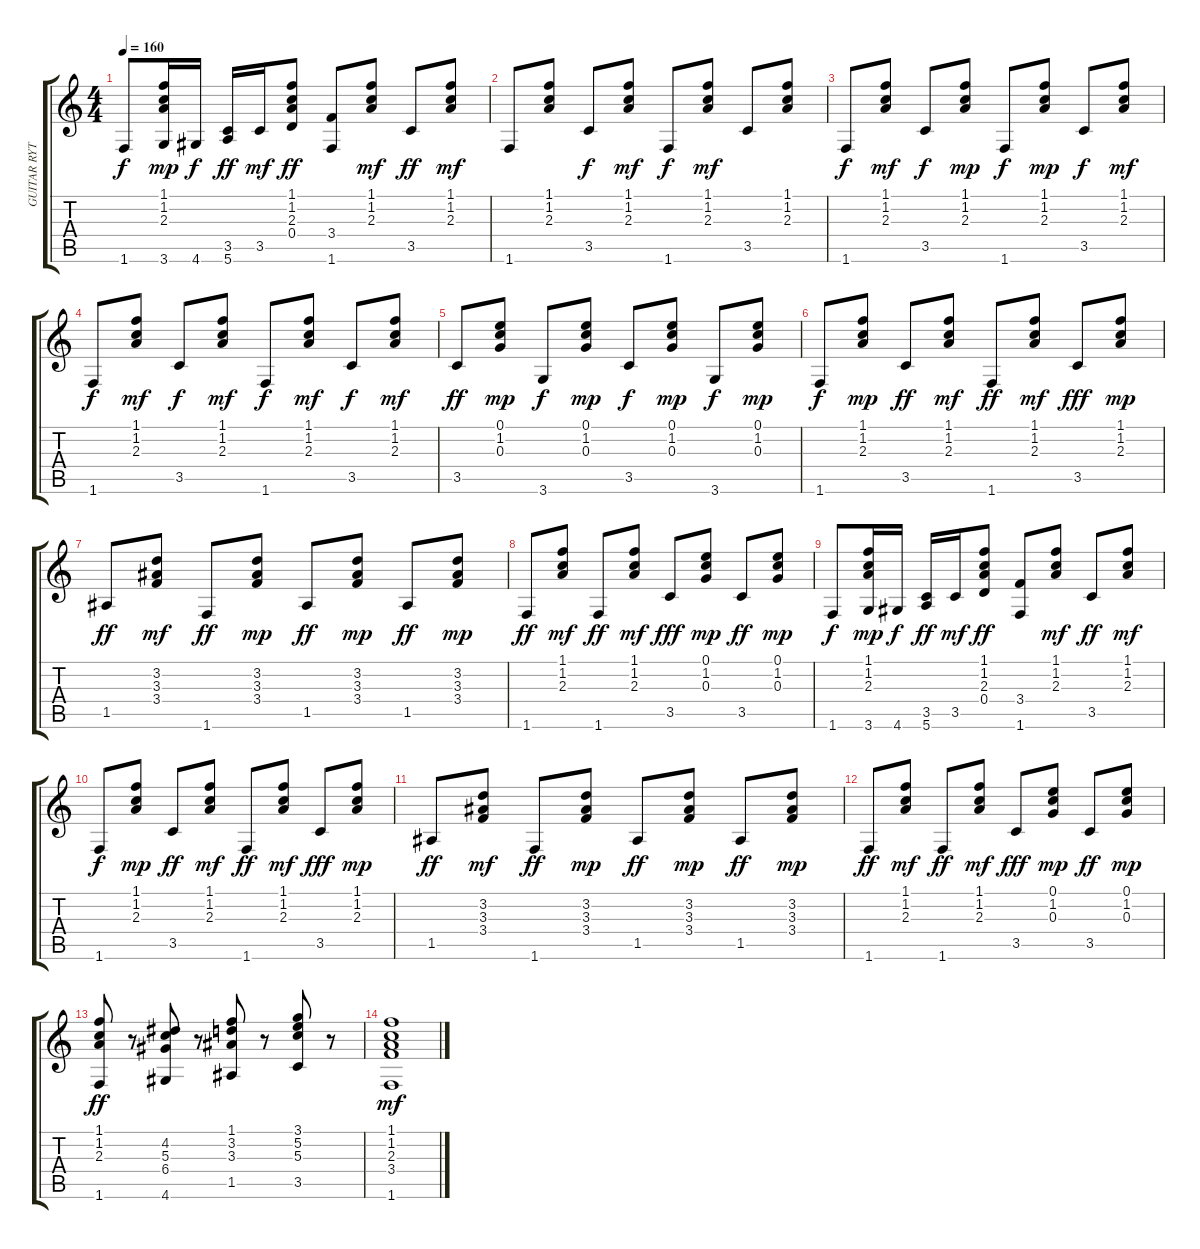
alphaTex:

\track ("GUITAR RYTHMN" "GUITAR RYT") {instrument acousticguitarsteel}
\staff {score tabs}
\tuning (E4 B3 G3 D3 A2 E2) {hide}
\ts (4 4)
\tempo 160
\clef g2
\ks c
1.6.8{dy f} (1.1 1.2 2.3 3.6).16{dy mp} 4.6.16{dy f} (3.5 5.6).16{dy ff} 3.5.16{dy mf} (1.1 1.2 2.3 0.4).8{dy ff} (3.4 1.6).8 (1.1 1.2 2.3).8{dy mf} 3.5.8{dy ff} (1.1 1.2 2.3).8{dy mf} |
1.6.8 (1.1 1.2 2.3).8 3.5.8{dy f} (1.1 1.2 2.3).8{dy mf} 1.6.8{dy f} (1.1 1.2 2.3).8{dy mf} 3.5.8 (1.1 1.2 2.3).8 |
1.6.8{dy f} (1.1 1.2 2.3).8{dy mf} 3.5.8{dy f} (1.1 1.2 2.3).8{dy mp} 1.6.8{dy f} (1.1 1.2 2.3).8{dy mp} 3.5.8{dy f} (1.1 1.2 2.3).8{dy mf} |
1.6.8{dy f} (1.1 1.2 2.3).8{dy mf} 3.5.8{dy f} (1.1 1.2 2.3).8{dy mf} 1.6.8{dy f} (1.1 1.2 2.3).8{dy mf} 3.5.8{dy f} (1.1 1.2 2.3).8{dy mf} |
3.5.8{dy ff} (0.1 1.2 0.3).8{dy mp} 3.6.8{dy f} (0.1 1.2 0.3).8{dy mp} 3.5.8{dy f} (0.1 1.2 0.3).8{dy mp} 3.6.8{dy f} (0.1 1.2 0.3).8{dy mp} |
1.6.8{dy f} (1.1 1.2 2.3).8{dy mp} 3.5.8{dy ff} (1.1 1.2 2.3).8{dy mf} 1.6.8{dy ff} (1.1 1.2 2.3).8{dy mf} 3.5.8{dy fff} (1.1 1.2 2.3).8{dy mp} |
1.5.8{dy ff} (3.2 3.3 3.4).8{dy mf} 1.6.8{dy ff} (3.2 3.3 3.4).8{dy mp} 1.5.8{dy ff} (3.2 3.3 3.4).8{dy mp} 1.5.8{dy ff} (3.2 3.3 3.4).8{dy mp} |
1.6.8{dy ff} (1.1 1.2 2.3).8{dy mf} 1.6.8{dy ff} (1.1 1.2 2.3).8{dy mf} 3.5.8{dy fff} (0.1 1.2 0.3).8{dy mp} 3.5.8{dy ff} (0.1 1.2 0.3).8{dy mp} |
1.6.8{dy f} (1.1 1.2 2.3 3.6).16{dy mp} 4.6.16{dy f} (3.5 5.6).16{dy ff} 3.5.16{dy mf} (1.1 1.2 2.3 0.4).8{dy ff} (3.4 1.6).8 (1.1 1.2 2.3).8{dy mf} 3.5.8{dy ff} (1.1 1.2 2.3).8{dy mf} |
1.6.8{dy f} (1.1 1.2 2.3).8{dy mp} 3.5.8{dy ff} (1.1 1.2 2.3).8{dy mf} 1.6.8{dy ff} (1.1 1.2 2.3).8{dy mf} 3.5.8{dy fff} (1.1 1.2 2.3).8{dy mp} |
1.5.8{dy ff} (3.2 3.3 3.4).8{dy mf} 1.6.8{dy ff} (3.2 3.3 3.4).8{dy mp} 1.5.8{dy ff} (3.2 3.3 3.4).8{dy mp} 1.5.8{dy ff} (3.2 3.3 3.4).8{dy mp} |
1.6.8{dy ff} (1.1 1.2 2.3).8{dy mf} 1.6.8{dy ff} (1.1 1.2 2.3).8{dy mf} 3.5.8{dy fff} (0.1 1.2 0.3).8{dy mp} 3.5.8{dy ff} (0.1 1.2 0.3).8{dy mp} |
(1.1 1.2 2.3 1.6).8{dy ff} r.8 (4.2 5.3 6.4 4.6).8 r.8 (1.1 3.2 3.3 1.5).8 r.8 (3.1 5.2 5.3 3.5).8 r.8 |
(1.1 1.2 2.3 3.4 1.6).1{dy mf}
